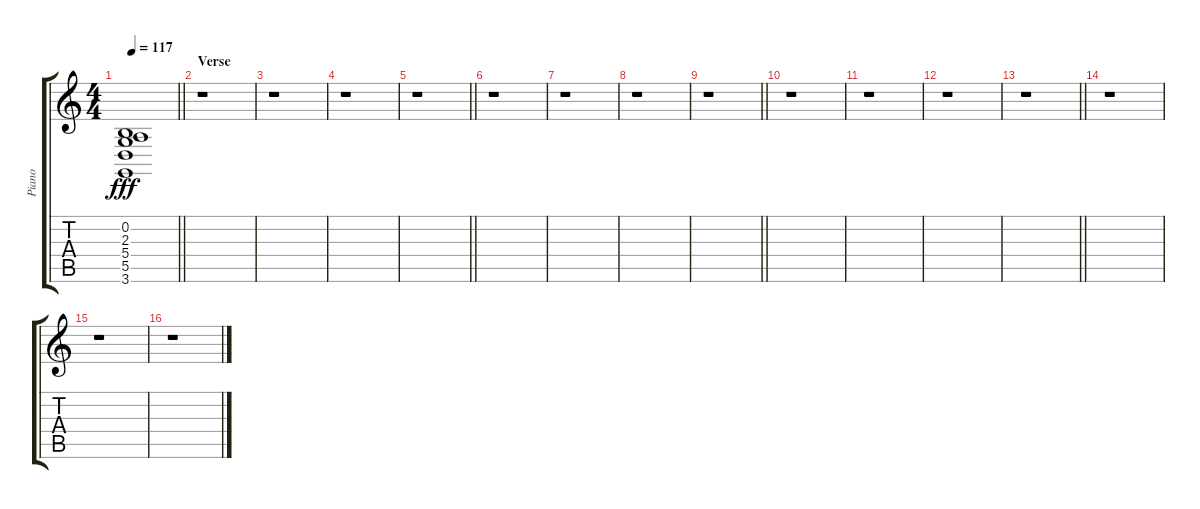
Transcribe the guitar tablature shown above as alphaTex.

\track ("Piano" "Piano") {instrument brightacousticpiano}
\staff {score tabs}
\tuning (E4 B3 G3 D3 A2 E2) {hide}
\ts (4 4)
\tempo 117
\clef g2
\barLineRight lightlight
\ks c
(0.2{t} 2.3{t} 5.4{t} 5.5{t} 3.6{t}).1{dy fff} |
\section ("" "Verse")
r.1{balance 8} |
r.1 |
r.1 |
\barLineRight lightlight
r.1 |
r.1 |
r.1 |
r.1 |
\barLineRight lightlight
r.1 |
r.1 |
r.1 |
r.1 |
\barLineRight lightlight
r.1 |
r.1 |
r.1 |
r.1
